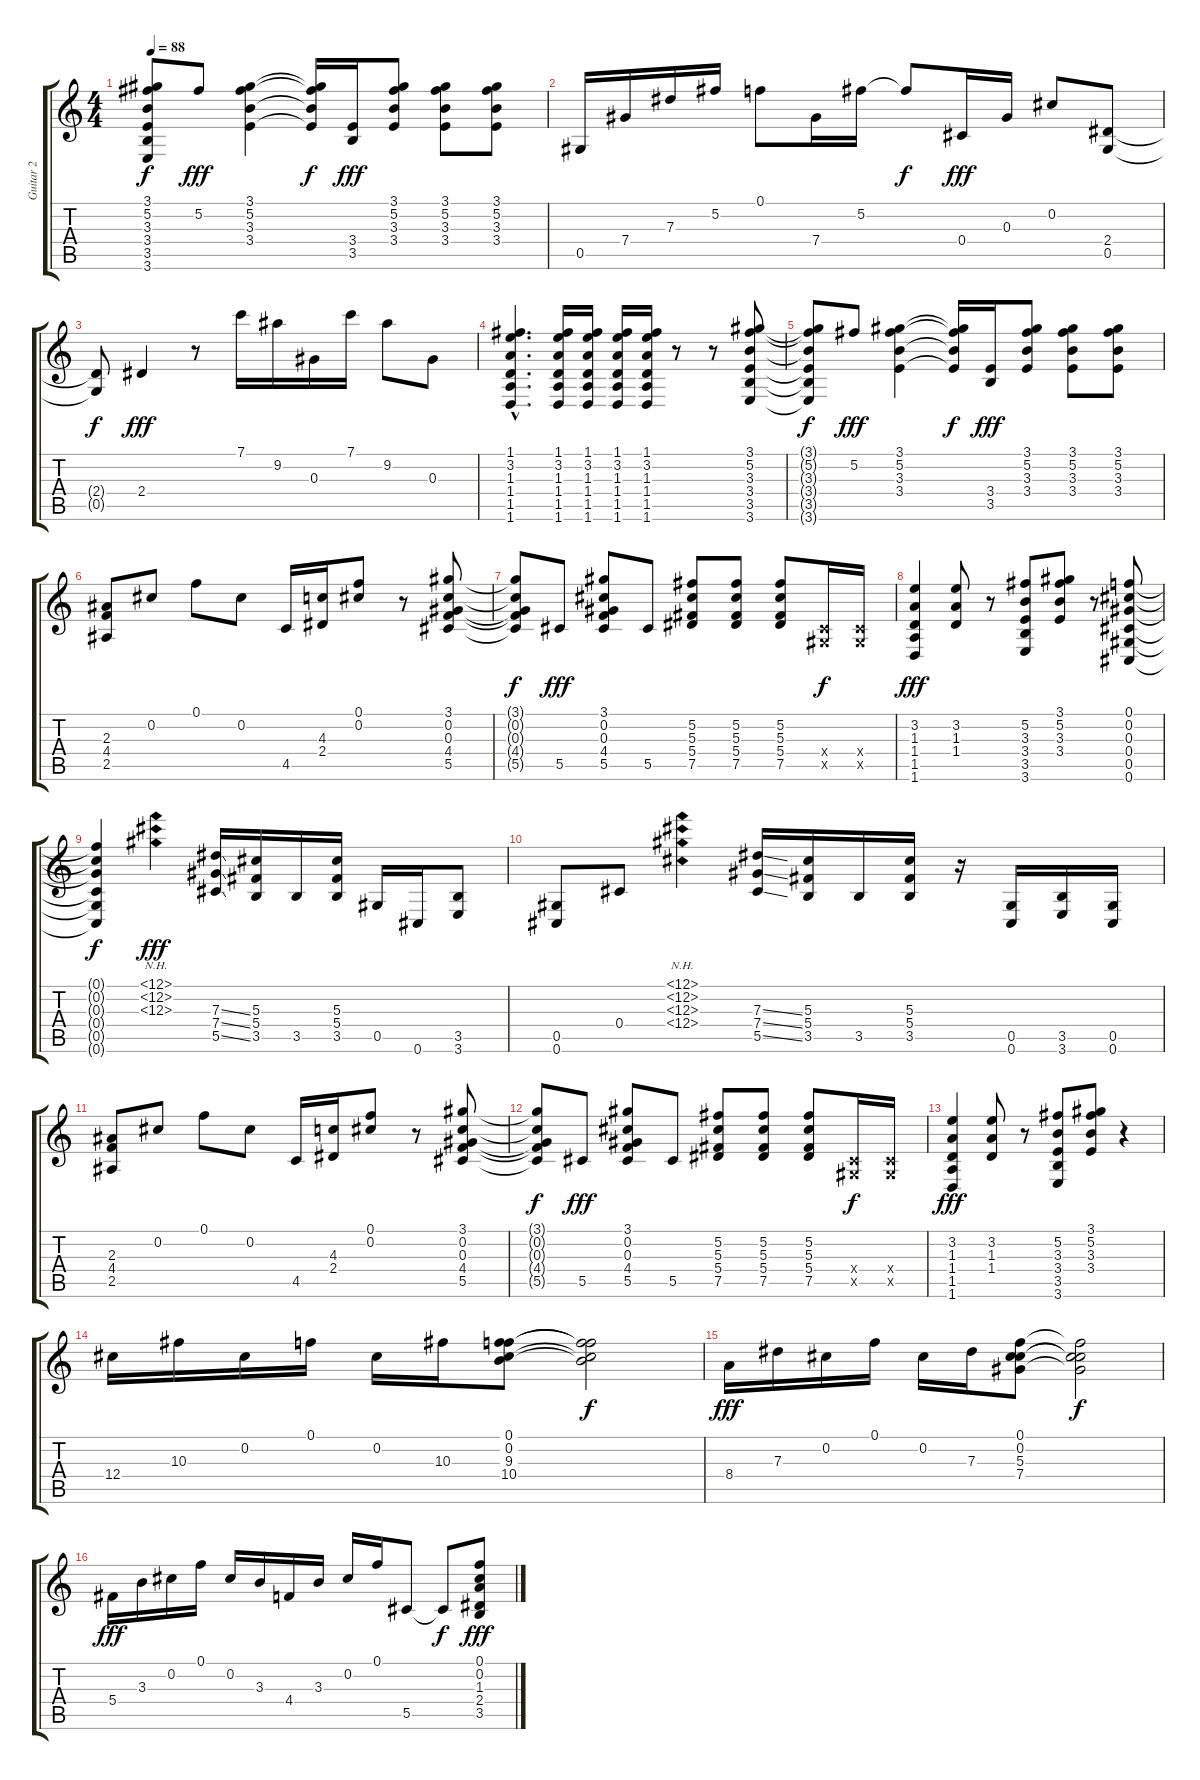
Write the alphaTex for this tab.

\track ("Guitar 2" "Guitar 2") {instrument acousticguitarsteel}
\staff {score tabs}
\tuning (F4 Db4 Ab3 Db3 Ab2 Db2) {hide}
\ts (4 4)
\tempo 88
\clef g2
\ks c
(3.1{t} 5.2{t} 3.3{t} 3.4{t} 3.5{t} 3.6{t}).8{dy f} 5.2.8{dy fff} (3.1 5.2 3.3 3.4).4 (3.1{t} 5.2{t} 3.3{t} 3.4{t}).16{dy f} (3.4 3.5).16{dy fff} (3.1 5.2 3.3 3.4).8 (3.1 5.2 3.3 3.4).8 (3.1 5.2 3.3 3.4).8 |
0.5.16 7.4.16 7.3.16 5.2.16 0.1.8 7.4.16 5.2.16 5.2{t}.8{dy f} 0.4.16{dy fff} 0.3.16 0.2.8 (2.4 0.5).8 |
(2.4{t} 0.5{t}).8{dy f} 2.4.4{dy fff} r.8 7.1.16 9.2.16 0.3.16 7.1.16 9.2.8 0.3.8 |
(1.1{hac} 3.2{hac} 1.3{hac} 1.4{hac} 1.5{hac} 1.6{hac}).4{d} (1.1 3.2 1.3 1.4 1.5 1.6).16 (1.1 3.2 1.3 1.4 1.5 1.6).16 (1.1 3.2 1.3 1.4 1.5 1.6).16 (1.1 3.2 1.3 1.4 1.5 1.6).16 r.8 r.8 (3.1 5.2 3.3 3.4 3.5 3.6).8 |
(3.1{t} 5.2{t} 3.3{t} 3.4{t} 3.5{t} 3.6{t}).8{dy f} 5.2.8{dy fff} (3.1 5.2 3.3 3.4).4 (3.1{t} 5.2{t} 3.3{t} 3.4{t}).16{dy f} (3.4 3.5).16{dy fff} (3.1 5.2 3.3 3.4).8 (3.1 5.2 3.3 3.4).8 (3.1 5.2 3.3 3.4).8 |
(2.3 4.4 2.5).8 0.2.8 0.1.8 0.2.8 4.5.16 (4.3 2.4).16 (0.1 0.2).8 r.8 (3.1 0.2 0.3 4.4 5.5).8 |
(3.1{t} 0.2{t} 0.3{t} 4.4{t} 5.5{t}).8{dy f} 5.5.8{dy fff} (3.1 0.2 0.3 4.4 5.5).8 5.5.8 (5.2 5.3 5.4 7.5).8 (5.2 5.3 5.4 7.5).8 (5.2 5.3 5.4 7.5).8 (0.4{x} 0.5{x}).16{dy f} (0.4{x} 0.5{x}).16 |
(3.2 1.3 1.4 1.5 1.6).4{dy fff} (3.2 1.3 1.4).8 r.8 (5.2 3.3 3.4 3.5 3.6).8 (3.1 5.2 3.3 3.4).8 r.8 (0.1 0.2 0.3 0.4 0.5 0.6).8 |
(0.1{t} 0.2{t} 0.3{t} 0.4{t} 0.5{t} 0.6{t}).4{dy f} (12.1{nh} 12.2{nh} 12.3{nh}).4{dy fff} (7.3{ss} 7.4{ss} 5.5{ss}).16 (5.3 5.4 3.5).16 3.5.16 (5.3 5.4 3.5).16 0.5.16 0.6.16 (3.5 3.6).8 |
(0.5 0.6).8 0.4.8 (12.1{nh} 12.2{nh} 12.3{nh} 12.4{nh}).4 (7.3{ss} 7.4{ss} 5.5{ss}).16 (5.3 5.4 3.5).16 3.5.16 (5.3 5.4 3.5).16 r.16 (0.5 0.6).16 (3.5 3.6).16 (0.5 0.6).16 |
(2.3 4.4 2.5).8 0.2.8 0.1.8 0.2.8 4.5.16 (4.3 2.4).16 (0.1 0.2).8 r.8 (3.1 0.2 0.3 4.4 5.5).8 |
(3.1{t} 0.2{t} 0.3{t} 4.4{t} 5.5{t}).8{dy f} 5.5.8{dy fff} (3.1 0.2 0.3 4.4 5.5).8 5.5.8 (5.2 5.3 5.4 7.5).8 (5.2 5.3 5.4 7.5).8 (5.2 5.3 5.4 7.5).8 (0.4{x} 0.5{x}).16{dy f} (0.4{x} 0.5{x}).16 |
(3.2 1.3 1.4 1.5 1.6).4{dy fff} (3.2 1.3 1.4).8 r.8 (5.2 3.3 3.4 3.5 3.6).8 (3.1 5.2 3.3 3.4).8 r.4 |
12.4.16 10.3.16 0.2.16 0.1.16 0.2.16 10.3.16 (0.1 0.2 9.3 10.4).8 (0.1{t} 0.2{t} 9.3{t} 10.4{t}).2{dy f} |
8.4.16{dy fff} 7.3.16 0.2.16 0.1.16 0.2.16 7.3.16 (0.1 0.2 5.3 7.4).8 (0.1{t} 0.2{t} 5.3{t} 7.4{t}).2{dy f} |
5.4.16{dy fff} 3.3.16 0.2.16 0.1.16 0.2.16 3.3.16 4.4.16 3.3.16 0.2.16 0.1.16 5.5.8 5.5{t}.8{dy f} (0.1 0.2 1.3 2.4 3.5).8{dy fff}
